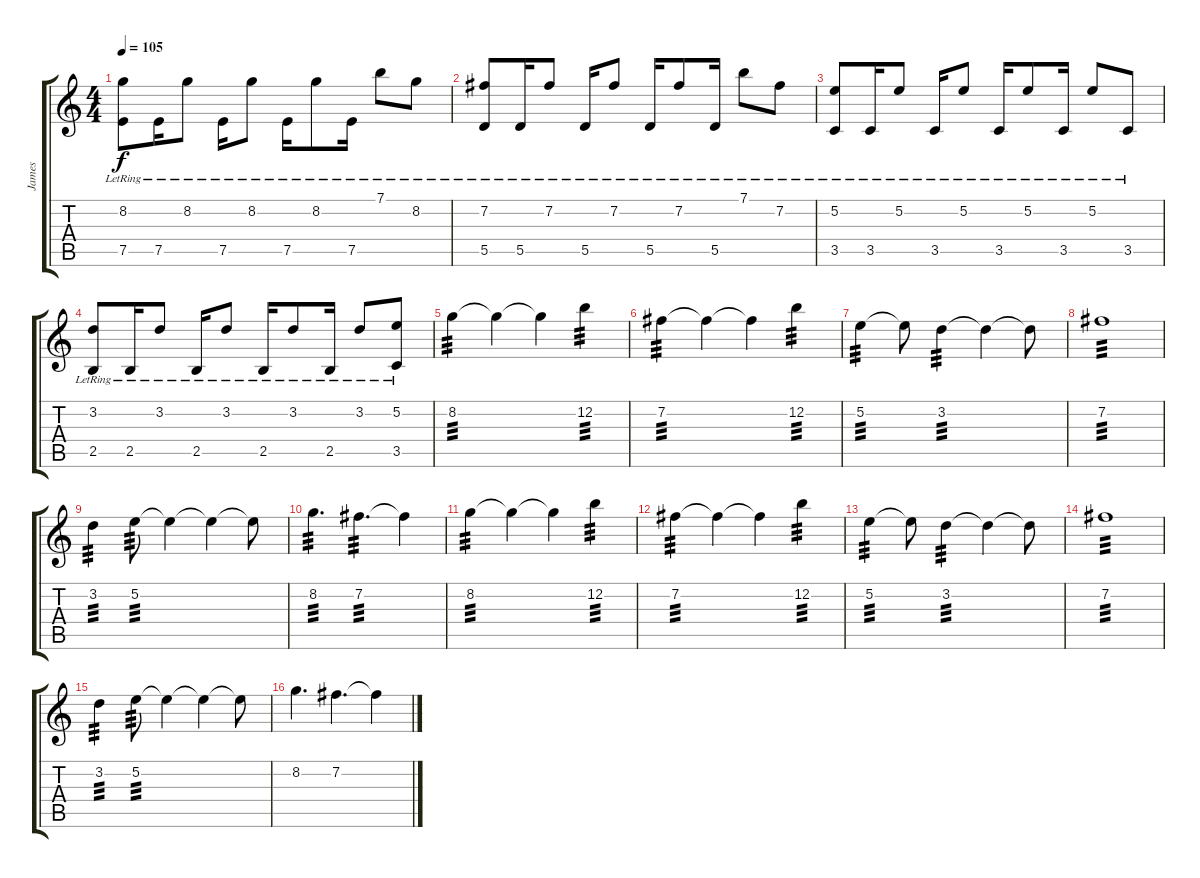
\track ("James" "James") {instrument electricguitarjazz}
\staff {score tabs}
\tuning (E4 B3 G3 D3 A2 D2) {hide}
\ts (4 4)
\tempo 105
\clef g2
\ks c
(8.2{lr} 7.5{lr}).8{dy f} 7.5{lr}.16 8.2{lr}.8 7.5{lr}.16 8.2{lr}.8 7.5{lr}.16 8.2{lr}.8 7.5{lr}.16 7.1{lr}.8 8.2{lr}.8 |
(7.2{lr} 5.5{lr}).8 5.5{lr}.16 7.2{lr}.8 5.5{lr}.16 7.2{lr}.8 5.5{lr}.16 7.2{lr}.8 5.5{lr}.16 7.1{lr}.8 7.2{lr}.8 |
(5.2{lr} 3.5{lr}).8 3.5{lr}.16 5.2{lr}.8 3.5{lr}.16 5.2{lr}.8 3.5{lr}.16 5.2{lr}.8 3.5{lr}.16 5.2{lr}.8 3.5{lr}.8 |
(3.2{lr} 2.5{lr}).8 2.5{lr}.16 3.2{lr}.8 2.5{lr}.16 3.2{lr}.8 2.5{lr}.16 3.2{lr}.8 2.5{lr}.16 3.2{lr}.8 (5.2{lr} 3.5).8 |
8.2.4{tp 3} 8.2{t}.4 8.2{t}.4 12.2.4{tp 3} |
7.2.4{tp 3} 7.2{t}.4 7.2{t}.4 12.2.4{tp 3} |
5.2.4{tp 3} 5.2{t}.8 3.2.4{tp 3} 3.2{t}.4 3.2{t}.8 |
7.2.1{tp 3} |
3.2.4{tp 3} 5.2.8{tp 3} 5.2{t}.4 5.2{t}.4 5.2{t}.8 |
8.2.4{d tp 3} 7.2.4{d tp 3} 7.2{t}.4 |
8.2.4{tp 3} 8.2{t}.4 8.2{t}.4 12.2.4{tp 3} |
7.2.4{tp 3} 7.2{t}.4 7.2{t}.4 12.2.4{tp 3} |
5.2.4{tp 3} 5.2{t}.8 3.2.4{tp 3} 3.2{t}.4 3.2{t}.8 |
7.2.1{tp 3} |
3.2.4{tp 3} 5.2.8{tp 3} 5.2{t}.4 5.2{t}.4 5.2{t}.8 |
8.2.4{d} 7.2.4{d} 7.2{t}.4
